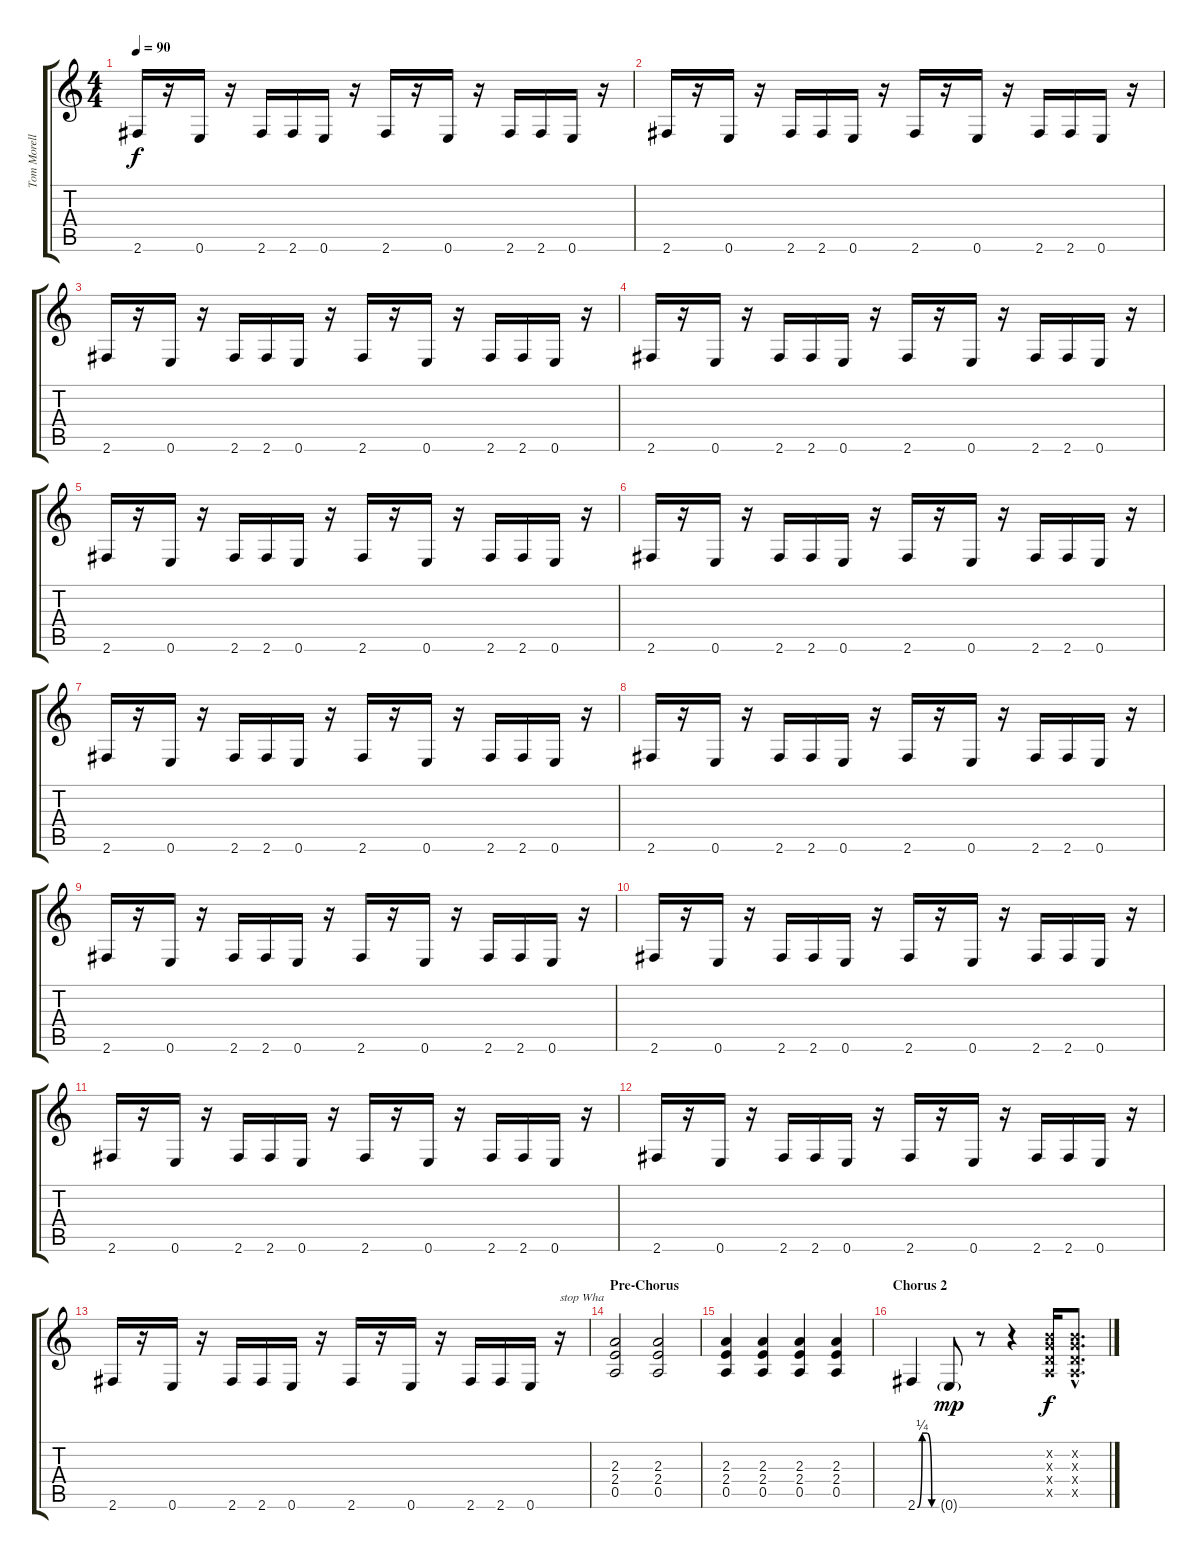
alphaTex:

\track ("Tom Morello / Guitar" "Tom Morell") {instrument overdrivenguitar}
\staff {score tabs}
\tuning (E4 B3 G3 D3 A2 E2) {hide}
\ts (4 4)
\tempo 90
\clef g2
\ks c
2.6.16{dy f} r.16 0.6.16 r.16 2.6.16 2.6.16 0.6.16 r.16 2.6.16 r.16 0.6.16 r.16 2.6.16 2.6.16 0.6.16 r.16 |
2.6.16 r.16 0.6.16 r.16 2.6.16 2.6.16 0.6.16 r.16 2.6.16 r.16 0.6.16 r.16 2.6.16 2.6.16 0.6.16 r.16 |
2.6.16 r.16 0.6.16 r.16 2.6.16 2.6.16 0.6.16 r.16 2.6.16 r.16 0.6.16 r.16 2.6.16 2.6.16 0.6.16 r.16 |
2.6.16 r.16 0.6.16 r.16 2.6.16 2.6.16 0.6.16 r.16 2.6.16 r.16 0.6.16 r.16 2.6.16 2.6.16 0.6.16 r.16 |
2.6.16 r.16 0.6.16 r.16 2.6.16 2.6.16 0.6.16 r.16 2.6.16 r.16 0.6.16 r.16 2.6.16 2.6.16 0.6.16 r.16 |
2.6.16 r.16 0.6.16 r.16 2.6.16 2.6.16 0.6.16 r.16 2.6.16 r.16 0.6.16 r.16 2.6.16 2.6.16 0.6.16 r.16 |
2.6.16 r.16 0.6.16 r.16 2.6.16 2.6.16 0.6.16 r.16 2.6.16 r.16 0.6.16 r.16 2.6.16 2.6.16 0.6.16 r.16 |
2.6.16 r.16 0.6.16 r.16 2.6.16 2.6.16 0.6.16 r.16 2.6.16 r.16 0.6.16 r.16 2.6.16 2.6.16 0.6.16 r.16 |
2.6.16 r.16 0.6.16 r.16 2.6.16 2.6.16 0.6.16 r.16 2.6.16 r.16 0.6.16 r.16 2.6.16 2.6.16 0.6.16 r.16 |
2.6.16 r.16 0.6.16 r.16 2.6.16 2.6.16 0.6.16 r.16 2.6.16 r.16 0.6.16 r.16 2.6.16 2.6.16 0.6.16 r.16 |
2.6.16 r.16 0.6.16 r.16 2.6.16 2.6.16 0.6.16 r.16 2.6.16 r.16 0.6.16 r.16 2.6.16 2.6.16 0.6.16 r.16 |
2.6.16 r.16 0.6.16 r.16 2.6.16 2.6.16 0.6.16 r.16 2.6.16 r.16 0.6.16 r.16 2.6.16 2.6.16 0.6.16 r.16 |
2.6.16 r.16 0.6.16 r.16 2.6.16 2.6.16 0.6.16 r.16 2.6.16 r.16 0.6.16 r.16 2.6.16 2.6.16 0.6.16 r.16{txt "stop Wha"} |
\section ("" "Pre-Chorus")
(2.3 2.4 0.5).2 (2.3 2.4 0.5).2 |
(2.3 2.4 0.5).4 (2.3 2.4 0.5).4 (2.3 2.4 0.5).4 (2.3 2.4 0.5).4 |
\section ("" "Chorus 2")
2.6{be (custom 0 0 15 1 30 1 45 0 60 0)}.4 0.6{g}.8{dy mp} r.8 r.4 (0.2{x} 0.3{x} 0.4{x} 0.5{x}).16{dy f} (0.2{hac x} 0.3{hac x} 0.4{hac x} 0.5{hac x}).8{d}
